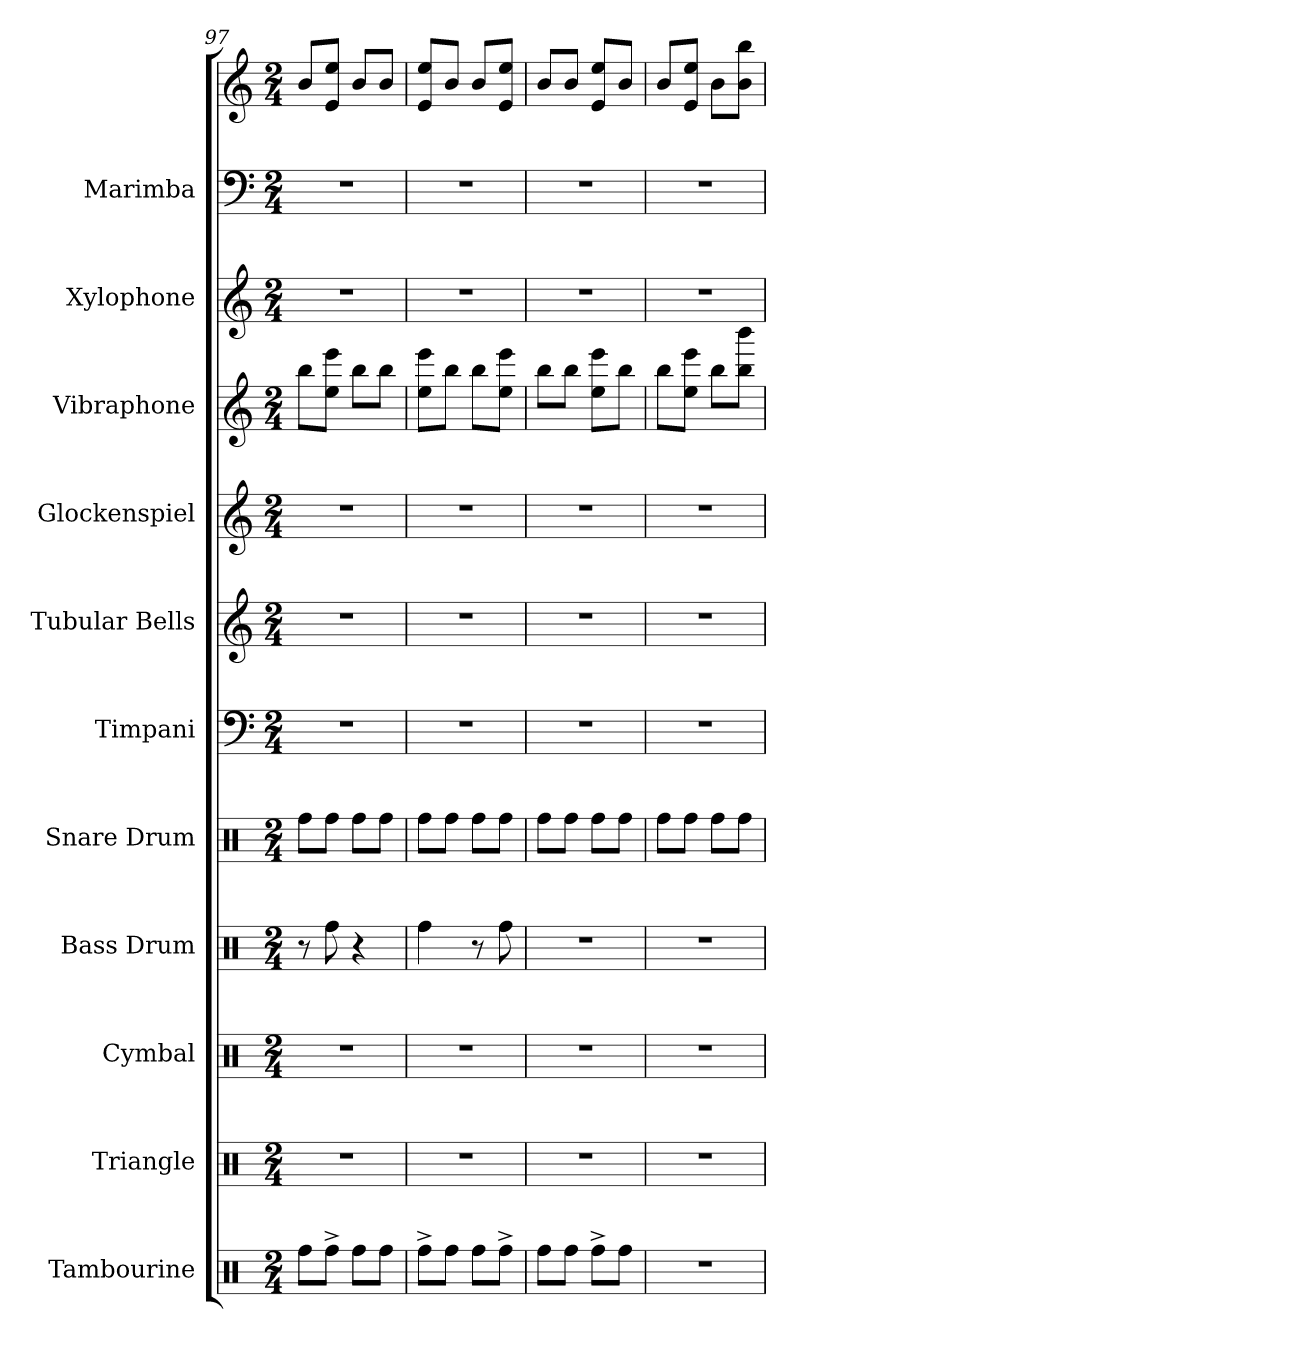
**kern	**kern	**kern	**kern	**kern	**kern	**kern	**kern	**kern	**kern	**kern	**kern
*part11	*part10	*part9	*part8	*part7	*part6	*part5	*part4	*part3	*part2	*part1	*part1
*staff12	*staff11	*staff10	*staff9	*staff8	*staff7	*staff6	*staff5	*staff4	*staff3	*staff2	*staff1
*I"Tambourine	*I"Triangle	*I"Cymbal	*I"Bass Drum	*I"Snare Drum	*I"Timpani	*I"Tubular Bells	*I"Glockenspiel	*I"Vibraphone	*I"Xylophone	*I"Marimba	*
*I'Tamb.	*I'Trgl.	*I'Cym.	*I'B. Dr.	*I'Sn. Dr.	*I'Timp.	*I'Tu. Be.	*I'Glk.	*I'Vib.	*I'Xyl.	*I'Mrm.	*
*clefX	*clefX	*clefX	*clefX	*clefX	*clefF4	*clefG2	*clefG2	*clefG2	*clefG2	*clefF4	*clefG2
*	*	*	*	*	*	*	*ITrd-14c-24	*	*ITrd-7c-12	*	*
*k[]	*k[]	*k[]	*k[]	*k[]	*k[]	*k[]	*k[]	*k[]	*k[]	*k[]	*k[]
*M2/4	*M2/4	*M2/4	*M2/4	*M2/4	*M2/4	*M2/4	*M2/4	*M2/4	*M2/4	*M2/4	*M2/4
=97	=97	=97	=97	=97	=97	=97	=97	=97	=97	=97	=97
8Rff\L	2r	2r	8r	8Rff\L	2r	2r	2r	8bb\L	2r	2r	8b/L
8Rff^\J	.	.	8Rff\	8Rff\J	.	.	.	8ee\ 8eee\J	.	.	8e/ 8ee/J
8Rff\L	.	.	4r	8Rff\L	.	.	.	8bb\L	.	.	8b/L
8Rff\J	.	.	.	8Rff\J	.	.	.	8bb\J	.	.	8b/J
!!LO:PB:g=z
=98	=98	=98	=98	=98	=98	=98	=98	=98	=98	=98	=98
8Rff^\L	2r	2r	4Rff\	8Rff\L	2r	2r	2r	8ee\ 8eee\L	2r	2r	8e/ 8ee/L
8Rff\J	.	.	.	8Rff\J	.	.	.	8bb\J	.	.	8b/J
8Rff\L	.	.	8r	8Rff\L	.	.	.	8bb\L	.	.	8b/L
8Rff^\J	.	.	8Rff\	8Rff\J	.	.	.	8ee\ 8eee\J	.	.	8e/ 8ee/J
=99	=99	=99	=99	=99	=99	=99	=99	=99	=99	=99	=99
8Rff\L	2r	2r	2r	8Rff\L	2r	2r	2r	8bb\L	2r	2r	8b/L
8Rff\J	.	.	.	8Rff\J	.	.	.	8bb\J	.	.	8b/J
8Rff^\L	.	.	.	8Rff\L	.	.	.	8ee\ 8eee\L	.	.	8e/ 8ee/L
8Rff\J	.	.	.	8Rff\J	.	.	.	8bb\J	.	.	8b/J
=100	=100	=100	=100	=100	=100	=100	=100	=100	=100	=100	=100
2r	2r	2r	2r	8Rff\L	2r	2r	2r	8bb\L	2r	2r	8b/L
.	.	.	.	8Rff\J	.	.	.	8ee\ 8eee\J	.	.	8e/ 8ee/J
.	.	.	.	8Rff\L	.	.	.	8bb\L	.	.	8b\L
.	.	.	.	8Rff\J	.	.	.	8bb\ 8bbb\J	.	.	8b\ 8bb\J
=	=	=	=	=	=	=	=	=	=	=	=
*-	*-	*-	*-	*-	*-	*-	*-	*-	*-	*-	*-
